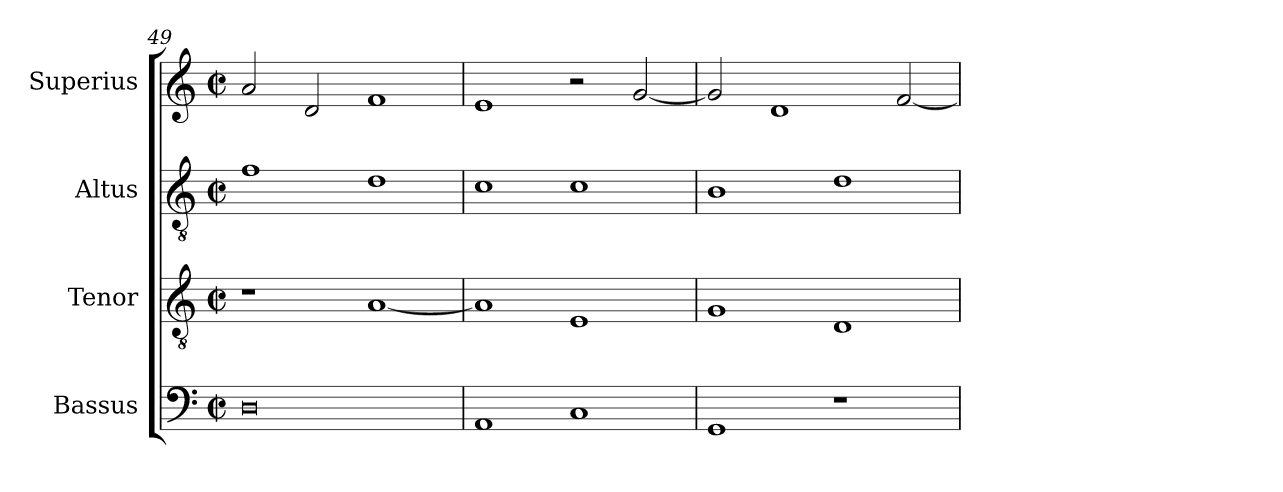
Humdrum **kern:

**kern	**kern	**kern	**kern
*part4	*part3	*part2	*part1
*staff4	*staff3	*staff2	*staff1
*I"Bassus	*I"Tenor	*I"Altus	*I"Superius
*I'B.	*I'T.	*I'A.	*I'S.
*clefF4	*clefGv2	*clefGv2	*clefG2
*	*ITrd7c12	*ITrd7c12	*
*k[]	*k[]	*k[]	*k[]
*C:	*C:	*C:	*C:
*M2/2	*M2/2	*M2/2	*M2/2
*met(c|)	*met(c|)	*met(c|)	*met(c|)
=49	=49	=49	=49
0Di	1r	1Fi	2ai/
.	.	.	2di/
.	[<1AAi	1Di	1fi
=50	=50	=50	=50
1AAi	1AAi]	1Ci	1ei
1Ci	1EEi	1Ci	2r
.	.	.	[<2gi/
=51	=51	=51	=51
1GGi	1GGi	1BBi	2gi/]
.	.	.	1di
1r	1DDi	1Di	.
.	.	.	[<2fi/
=	=	=	=
*-	*-	*-	*-
